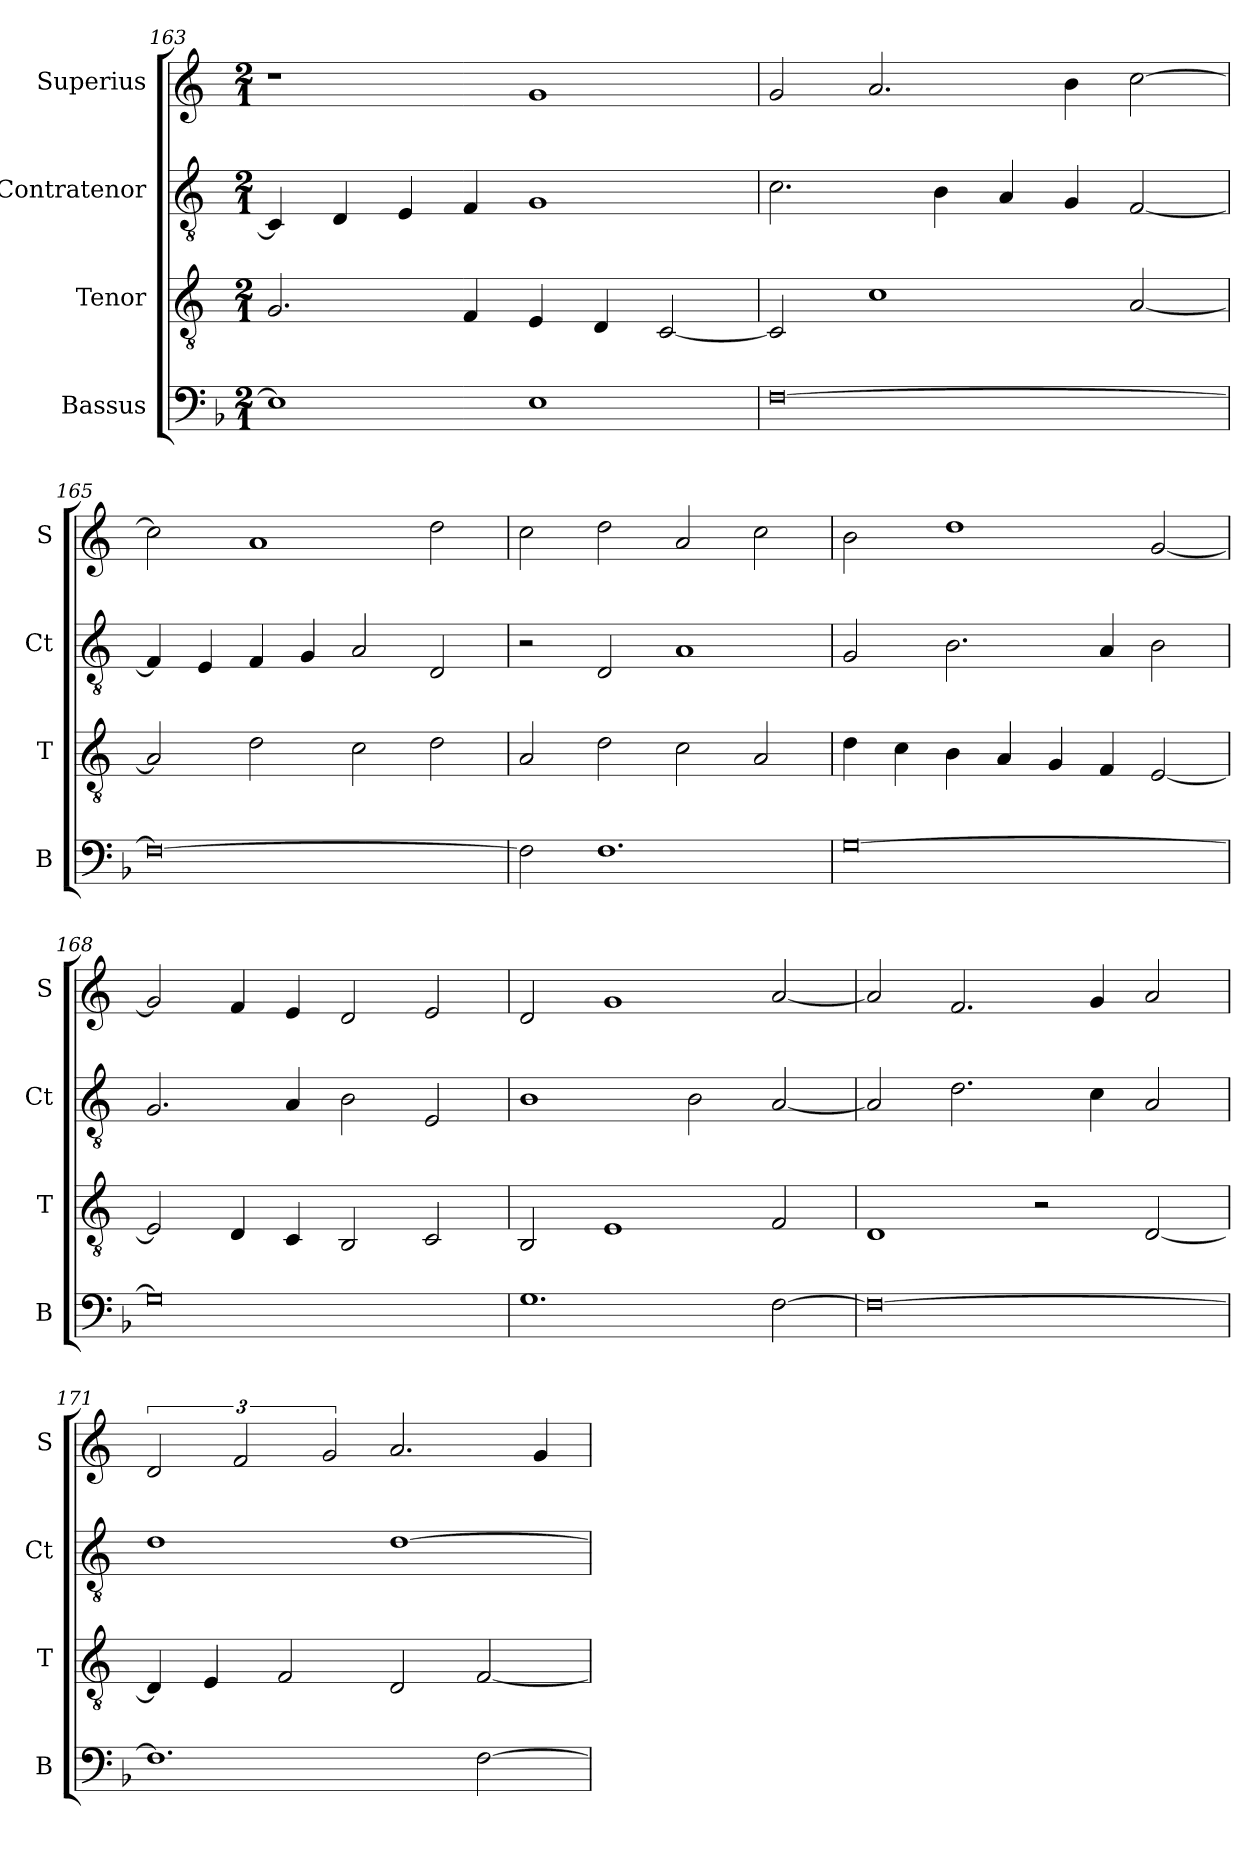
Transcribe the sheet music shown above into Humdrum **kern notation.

**kern	**kern	**kern	**kern
*part4	*part3	*part2	*part1
*staff4	*staff3	*staff2	*staff1
*I"Bassus	*I"Tenor	*I"Contratenor	*I"Superius
*I'B	*I'T	*I'Ct	*I'S
*clefF4	*clefGv2	*clefGv2	*clefG2
*k[b-]	*k[]	*k[]	*k[]
*M2/1	*M2/1	*M2/1	*M2/1
=163	=163	=163	=163
1E]	2.G/	4C/]	1r
.	.	4D/	.
.	.	4E/	.
.	4F/	4F/	.
1E	4E/	1G	1g
.	4D/	.	.
.	[2C/	.	.
=164	=164	=164	=164
[0F	2C/]	2.c\	2g/
.	1c	.	2.a/
.	.	4B\	.
.	.	4A/	.
.	.	4G/	4b\
.	[2A/	[2F/	[2cc\
=165	=165	=165	=165
0F_	2A/]	4F/]	2cc\]
.	.	4E/	.
.	2d\	4F/	1a
.	.	4G/	.
.	2c\	2A/	.
.	2d\	2D/	2dd\
=166	=166	=166	=166
2F\]	2A/	2r	2cc\
1.F	2d\	2D/	2dd\
.	2c\	1A	2a/
.	2A/	.	2cc\
=167	=167	=167	=167
[0G	4d\	2G/	2b\
.	4c\	.	.
.	4B\	2.B\	1dd
.	4A/	.	.
.	4G/	.	.
.	4F/	4A/	.
.	[2E/	2B\	[2g/
=168	=168	=168	=168
0G]	2E/]	2.G/	2g/]
.	4D/	.	4f/
.	4C/	4A/	4e/
.	2BB/	2B\	2d/
.	2C/	2E/	2e/
=169	=169	=169	=169
1.G	2BB/	1B	2d/
.	1E	.	1g
.	.	2B\	.
[2F\	2F/	[2A/	[2a/
=170	=170	=170	=170
0F_	1D	2A/]	2a/]
.	.	2.d\	2.f/
.	2r	.	.
.	.	4c\	4g/
.	[2D/	2A/	2a/
=171	=171	=171	=171
1.F]	4D/]	1d	3d/
.	4E/	.	.
.	.	.	3f/
.	2F/	.	.
.	.	.	3g/
.	2D/	[1d	2.a/
[2F\	[2F/	.	.
.	.	.	4g/
=	=	=	=
*-	*-	*-	*-
